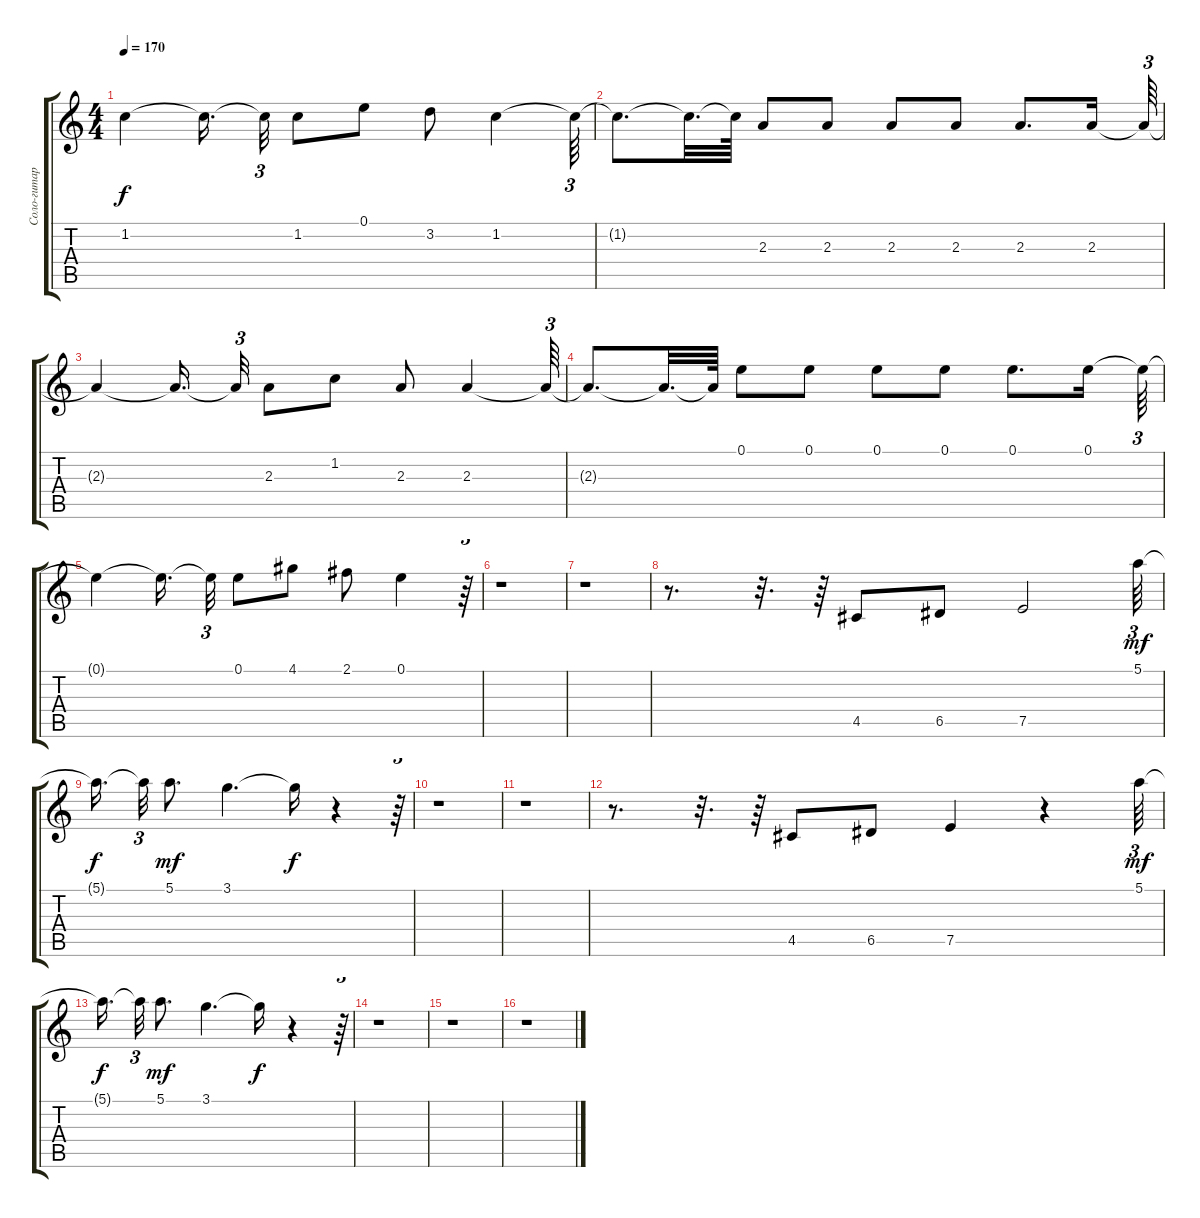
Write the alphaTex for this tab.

\track ("Соло-гитара" "Соло-гитар") {instrument overdrivenguitar}
\staff {score tabs}
\tuning (E4 B3 G3 D3 A2 E2) {hide}
\ts (4 4)
\tempo 170
\clef g2
\ks c
1.2{t}.4{dy f} 1.2{t}.16{d beam splitsecondary} 1.2{t}.32{tu (3 2)} 1.2.8 0.1.8 3.2.8 1.2.4 1.2{t}.64{tu (3 2)} |
1.2{t}.8{d} 1.2{t}.32{d} 1.2{t}.64 2.3.8 2.3.8 2.3.8 2.3.8 2.3.8{d} 2.3.16 2.3{t}.64{tu (3 2)} |
2.3{t}.4 2.3{t}.16{d beam splitsecondary} 2.3{t}.32{tu (3 2)} 2.3.8 1.2.8 2.3.8 2.3.4 2.3{t}.64{tu (3 2)} |
2.3{t}.8{d} 2.3{t}.32{d} 2.3{t}.64 0.1.8 0.1.8 0.1.8 0.1.8 0.1.8{d} 0.1.16 0.1{t}.64{tu (3 2)} |
0.1{t}.4 0.1{t}.16{d beam splitsecondary} 0.1{t}.32{tu (3 2)} 0.1.8 4.1.8 2.1.8 0.1.4 r.64{tu (3 2)} |
r.1 |
r.1 |
r.8{d} r.32{d} r.64 4.5.8{volume 8 instrument lead1square} 6.5.8 7.5.2 5.1.64{tu (3 2) dy mf} |
5.1{t}.16{d dy f beam splitsecondary} 5.1{t}.32{tu (3 2)} 5.1.8{d dy mf} 3.1.4{d} 3.1{t}.16{dy f} r.4 r.64{tu (3 2)} |
r.1 |
r.1 |
r.8{d} r.32{d} r.64 4.5.8 6.5.8 7.5.4 r.4 5.1.64{tu (3 2) dy mf} |
5.1{t}.16{d dy f beam splitsecondary} 5.1{t}.32{tu (3 2)} 5.1.8{d dy mf} 3.1.4{d} 3.1{t}.16{dy f} r.4 r.64{tu (3 2)} |
r.1 |
r.1 |
r.1
